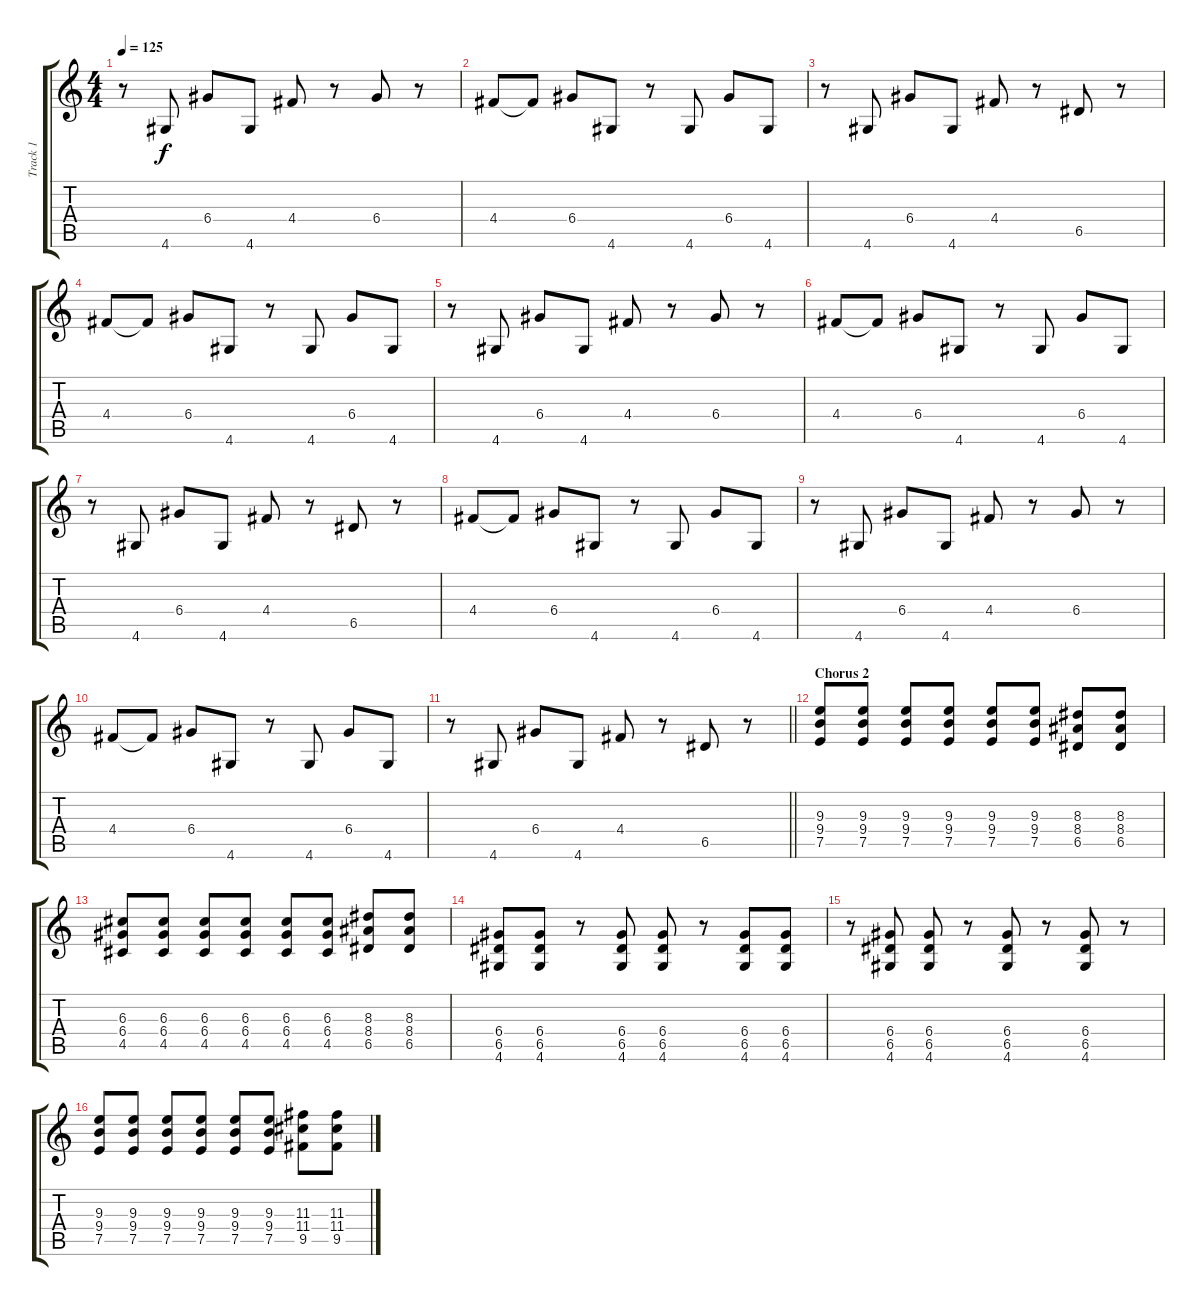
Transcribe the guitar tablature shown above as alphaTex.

\track ("Track 1" "Track 1") {instrument distortionguitar}
\staff {score tabs}
\tuning (E4 B3 G3 D3 A2 E2) {hide}
\ts (4 4)
\tempo 125
\clef g2
\ks c
r.8{dy f} 4.6.8 6.4.8 4.6.8 4.4.8 r.8 6.4.8 r.8 |
4.4.8 4.4{t}.8 6.4.8 4.6.8 r.8 4.6.8 6.4.8 4.6.8 |
r.8 4.6.8 6.4.8 4.6.8 4.4.8 r.8 6.5.8 r.8 |
4.4.8 4.4{t}.8 6.4.8 4.6.8 r.8 4.6.8 6.4.8 4.6.8 |
r.8 4.6.8 6.4.8 4.6.8 4.4.8 r.8 6.4.8 r.8 |
4.4.8 4.4{t}.8 6.4.8 4.6.8 r.8 4.6.8 6.4.8 4.6.8 |
r.8 4.6.8 6.4.8 4.6.8 4.4.8 r.8 6.5.8 r.8 |
4.4.8 4.4{t}.8 6.4.8 4.6.8 r.8 4.6.8 6.4.8 4.6.8 |
r.8 4.6.8 6.4.8 4.6.8 4.4.8 r.8 6.4.8 r.8 |
4.4.8 4.4{t}.8 6.4.8 4.6.8 r.8 4.6.8 6.4.8 4.6.8 |
\barLineRight lightlight
r.8 4.6.8 6.4.8 4.6.8 4.4.8 r.8 6.5.8 r.8 |
\section ("" "Chorus 2")
(9.3 9.4 7.5).8 (9.3 9.4 7.5).8 (9.3 9.4 7.5).8 (9.3 9.4 7.5).8 (9.3 9.4 7.5).8 (9.3 9.4 7.5).8 (8.3 8.4 6.5).8 (8.3 8.4 6.5).8 |
(6.3 6.4 4.5).8 (6.3 6.4 4.5).8 (6.3 6.4 4.5).8 (6.3 6.4 4.5).8 (6.3 6.4 4.5).8 (6.3 6.4 4.5).8 (8.3 8.4 6.5).8 (8.3 8.4 6.5).8 |
(6.4 6.5 4.6).8 (6.4 6.5 4.6).8 r.8 (6.4 6.5 4.6).8 (6.4 6.5 4.6).8 r.8 (6.4 6.5 4.6).8 (6.4 6.5 4.6).8 |
r.8 (6.4 6.5 4.6).8 (6.4 6.5 4.6).8 r.8 (6.4 6.5 4.6).8 r.8 (6.4 6.5 4.6).8 r.8 |
(9.3 9.4 7.5).8 (9.3 9.4 7.5).8 (9.3 9.4 7.5).8 (9.3 9.4 7.5).8 (9.3 9.4 7.5).8 (9.3 9.4 7.5).8 (11.3 11.4 9.5).8 (11.3 11.4 9.5).8
